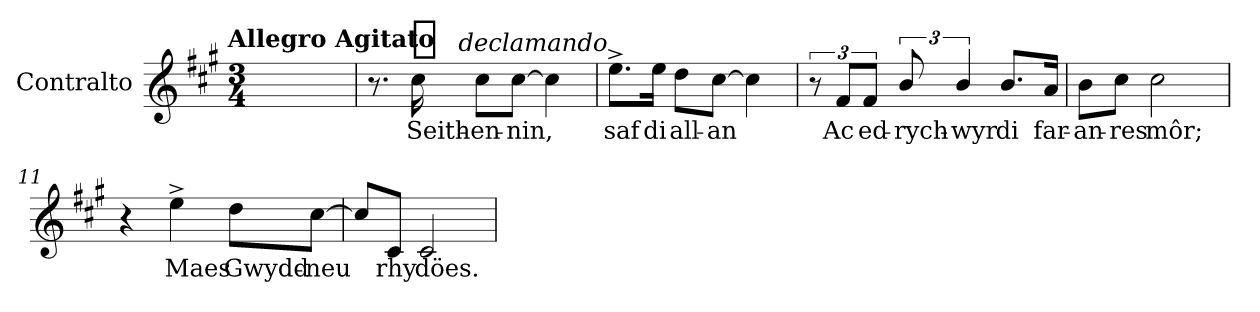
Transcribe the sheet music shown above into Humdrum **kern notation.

**kern	**text	**dynam
*part1	*part1	*part1
*staff1	*staff1	*staff1
*I"Contralto	*	*
*I'Contr.	*	*
*clefG2	*	*
*k[f#c#g#]	*	*
!!LO:TX:omd:t=Allegro Agitato
*M3/4	*	*
*MM132	*	*
=1	=1	=1
2.ryy	.	.
=7	=7	=7
8.r	.	.
!	!	!LO:DY:a:t=%s declamando
16cc#\	Seith-	ff
8cc#\L	-en-	.
[8cc#\J	nin,	.
4cc#\]	.	.
!!LO:LB:g=z
=8	=8	=8
8.ee^\L	saf	.
16ee\Jk	di	.
8dd\L	all-	.
[8cc#\J	an	.
4cc#\]	.	.
=9	=9	=9
12r	.	.
12f#/L	Ac	.
12f#/J	ed-	.
12b/	-rych-	.
6b/	-wyr	.
8.b/L	di	.
16a/Jk	far-	.
=10	=10	=10
8b\L	-an-	.
8cc#\J	-res	.
2cc#\	môr;	.
=11	=11	=11
4r	.	.
4ee^\	Maes	.
8dd\L	Gwydd-	.
[8cc#\J	neu	.
=12	=12	=12
8cc#/L]	.	.
8c#/J	rhy	.
2c#/	döes.	.
=	=	=
*-	*-	*-
